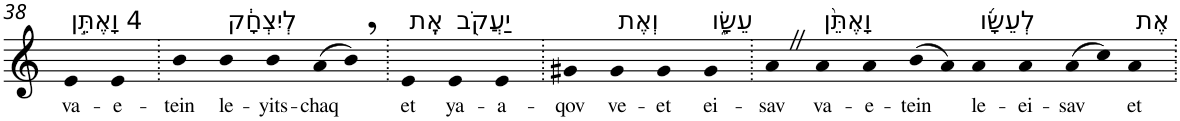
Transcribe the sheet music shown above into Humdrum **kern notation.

**kern	**text
*part1	*part1
*staff1	*staff1
*I"Piano	*
*I'Pno	*
!!LO:PB:g=z
*clefG2	*
*k[]	*
=38	=38
!LO:TX:a:t=4 וָאֶתֵּ֣ן	!
!	!LO:LY:b
4e	va-
!	!LO:LY:b
4e	-e-
=39.	=39.
!	!LO:LY:b
4b	-tein
!LO:TX:a:t=לְיִצְחָ֔ק	!
!	!LO:LY:b
4b	le-
!	!LO:LY:b
4b	-yits-
!	!LO:LY:b
(>8a	-chaq
8b,)	.
=40.	=40.
!LO:TX:a:t=אֶֽת	!
!	!LO:LY:b
4e	et
!LO:TX:a:t=יַעֲקֹ֖ב	!
!	!LO:LY:b
4e	ya-
!	!LO:LY:b
4e	-a-
=41.	=41.
!	!LO:LY:b
4g#X	-qov
!LO:TX:a:t=וְאֶת	!
!	!LO:LY:b
4g#	ve-
!	!LO:LY:b
4g#	-et
!LO:TX:a:t=עֵשָׂ֑ו	!
!	!LO:LY:b
4g#	ei-
=42.	=42.
!	!LO:LY:b
4aZ	-sav
!LO:TX:a:t=וָאֶתֵּ֨ן	!
!	!LO:LY:b
4a	va-
!	!LO:LY:b
4a	-e-
!	!LO:LY:b
(>8b	-tein
8a)	.
!LO:TX:a:t=לְעֵשָׂ֜ו	!
!	!LO:LY:b
4a	le-
!	!LO:LY:b
4a	-ei-
!	!LO:LY:b
(>8a	-sav
8cc)	.
!LO:TX:a:t=אֶת	!
!	!LO:LY:b
4a	et
=.	=.
*-	*-
